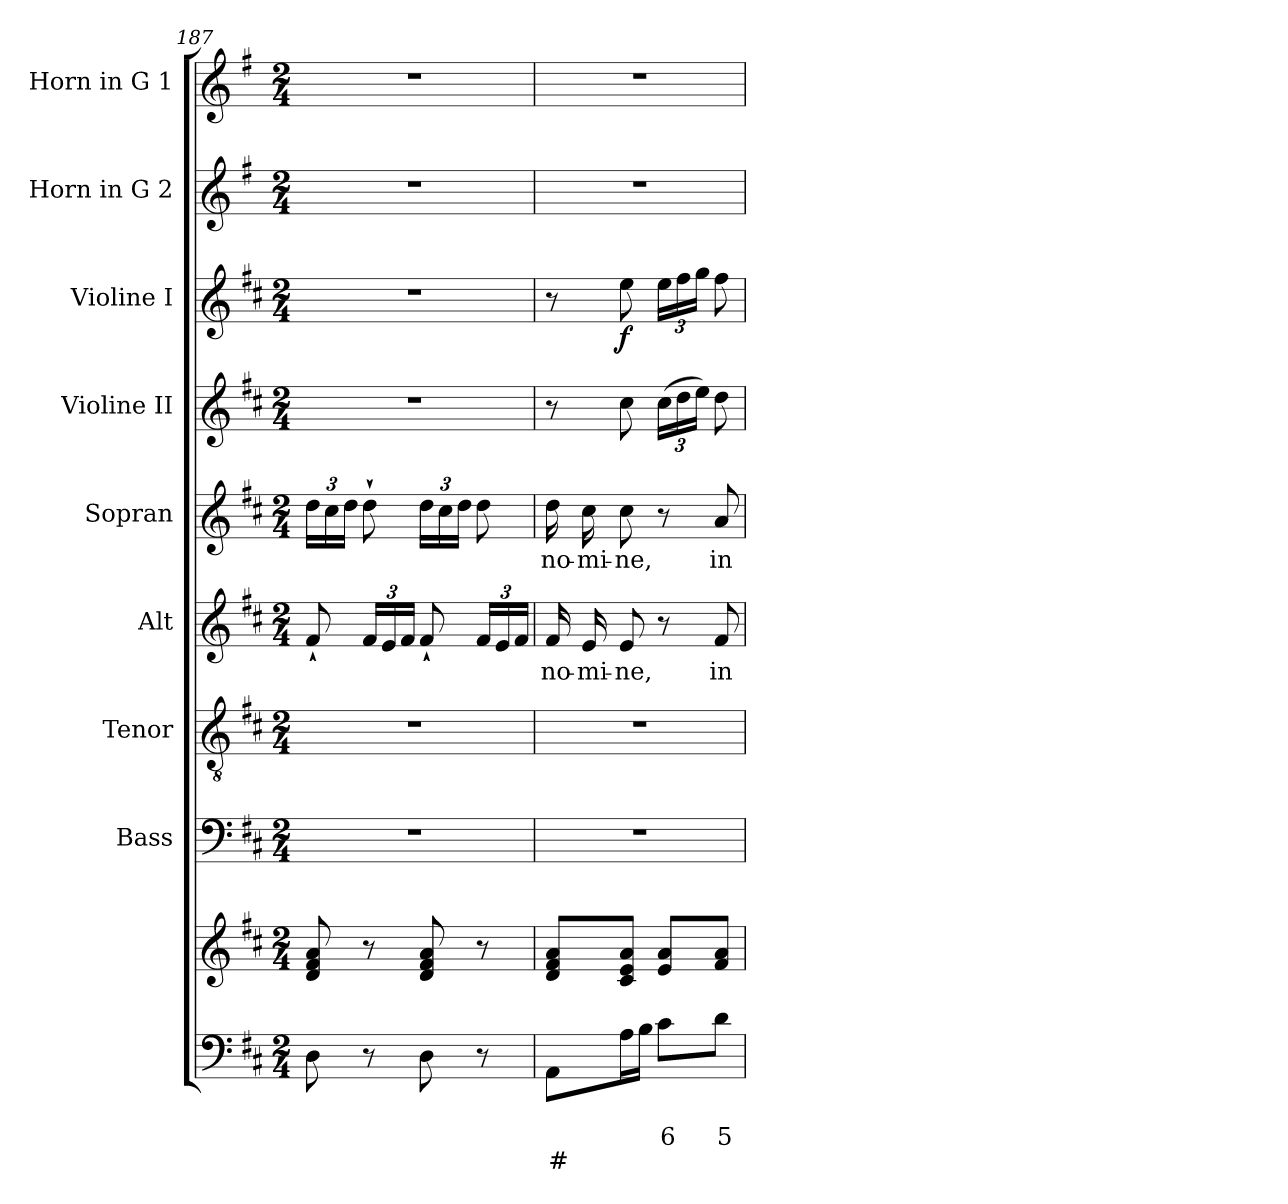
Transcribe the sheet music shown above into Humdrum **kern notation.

**kern	**text	**text	**text	**kern	**kern	**kern	**kern	**text	**kern	**text	**kern	**kern	**dynam	**kern	**kern
*part9	*part9	*part9	*part9	*part9	*part8	*part7	*part6	*part6	*part5	*part5	*part4	*part3	*part3	*part2	*part1
*staff10	*staff10	*staff10	*staff10	*staff9	*staff8	*staff7	*staff6	*staff6	*staff5	*staff5	*staff4	*staff3	*staff3	*staff2	*staff1
*	*	*	*	*	*I"Bass	*I"Tenor	*I"Alt	*	*I"Sopran	*	*I"Violine II	*I"Violine I	*	*I"Horn in G 2	*I"Horn in G 1
*	*	*	*	*	*I'B.	*I'T.	*I'A.	*	*I'S.	*	*I'Vl. II	*I'Vl. I	*	*	*
*clefF4	*	*	*	*clefG2	*clefF4	*clefGv2	*clefG2	*	*clefG2	*	*clefG2	*clefG2	*	*clefG2	*clefG2
*	*	*	*	*	*	*	*	*	*	*	*	*	*	*ITrd3c5	*ITrd3c5
*k[f#c#]	*	*	*	*k[f#c#]	*k[f#c#]	*k[f#c#]	*k[f#c#]	*	*k[f#c#]	*	*k[f#c#]	*k[f#c#]	*	*k[f#c#]	*k[f#c#]
*D:	*	*	*	*D:	*D:	*D:	*D:	*	*D:	*	*D:	*D:	*	*D:	*D:
*M2/4	*	*	*	*M2/4	*M2/4	*M2/4	*M2/4	*	*M2/4	*	*M2/4	*M2/4	*	*M2/4	*M2/4
=187	=187	=187	=187	=187	=187	=187	=187	=187	=187	=187	=187	=187	=187	=187	=187
8D\	.	.	.	8d/ 8f#/ 8a/	2r	2r	8f#`</	.	24dd\LL	.	2r	2r	.	2r	2r
.	.	.	.	.	.	.	.	.	24cc#\	.	.	.	.	.	.
.	.	.	.	.	.	.	.	.	24dd\JJ	.	.	.	.	.	.
8r	.	.	.	8r	.	.	24f#/LL	.	8dd`>\	.	.	.	.	.	.
.	.	.	.	.	.	.	24e/	.	.	.	.	.	.	.	.
.	.	.	.	.	.	.	24f#/JJ	.	.	.	.	.	.	.	.
8D\	.	.	.	8d/ 8f#/ 8a/	.	.	8f#`</	.	24dd\LL	.	.	.	.	.	.
.	.	.	.	.	.	.	.	.	24cc#\	.	.	.	.	.	.
.	.	.	.	.	.	.	.	.	24dd\JJ	.	.	.	.	.	.
8r	.	.	.	8r	.	.	24f#/LL	.	8dd\	.	.	.	.	.	.
.	.	.	.	.	.	.	24e/	.	.	.	.	.	.	.	.
.	.	.	.	.	.	.	24f#/JJ	.	.	.	.	.	.	.	.
!!LO:PB:g=z
=188	=188	=188	=188	=188	=188	=188	=188	=188	=188	=188	=188	=188	=188	=188	=188
!	!	!	!LO:LY:b	!	!	!	!	!LO:LY:b	!	!LO:LY:b	!	!	!	!	!
8AA\L	.	.	#	8d/ 8f#/ 8a/L	2r	2r	16f#/	-no-	16dd\	-no-	8r	8r	.	2r	2r
!	!	!	!	!	!	!	!	!LO:LY:b	!	!LO:LY:b	!	!	!	!	!
.	.	.	.	.	.	.	16e/	-mi-	16cc#\	-mi-	.	.	.	.	.
!	!	!	!	!	!	!	!	!LO:LY:b	!	!LO:LY:b	!	!	!LO:DY:b	!	!
16A\L	.	.	.	8c#/ 8e/ 8a/J	.	.	8e/	-ne,	8cc#\	-ne,	8cc#\	8ee\	f	.	.
16B\JJ	.	.	.	.	.	.	.	.	.	.	.	.	.	.	.
!	!	!LO:LY:b	!	!	!	!	!	!	!	!	!	!	!	!	!
8c#\L	.	6	.	8e/ 8a/L	.	.	8r	.	8r	.	(>24cc#\LL	24ee\LL	.	.	.
.	.	.	.	.	.	.	.	.	.	.	24dd\	24ff#\	.	.	.
.	.	.	.	.	.	.	.	.	.	.	24ee\JJ)	24gg\JJ	.	.	.
!	!	!LO:LY:b	!	!	!	!	!	!LO:LY:b	!	!LO:LY:b	!	!	!	!	!
8d\J	.	5	.	8f#/ 8a/J	.	.	8f#/	in	8a/	in	8dd\	8ff#\	.	.	.
=	=	=	=	=	=	=	=	=	=	=	=	=	=	=	=
*-	*-	*-	*-	*-	*-	*-	*-	*-	*-	*-	*-	*-	*-	*-	*-
